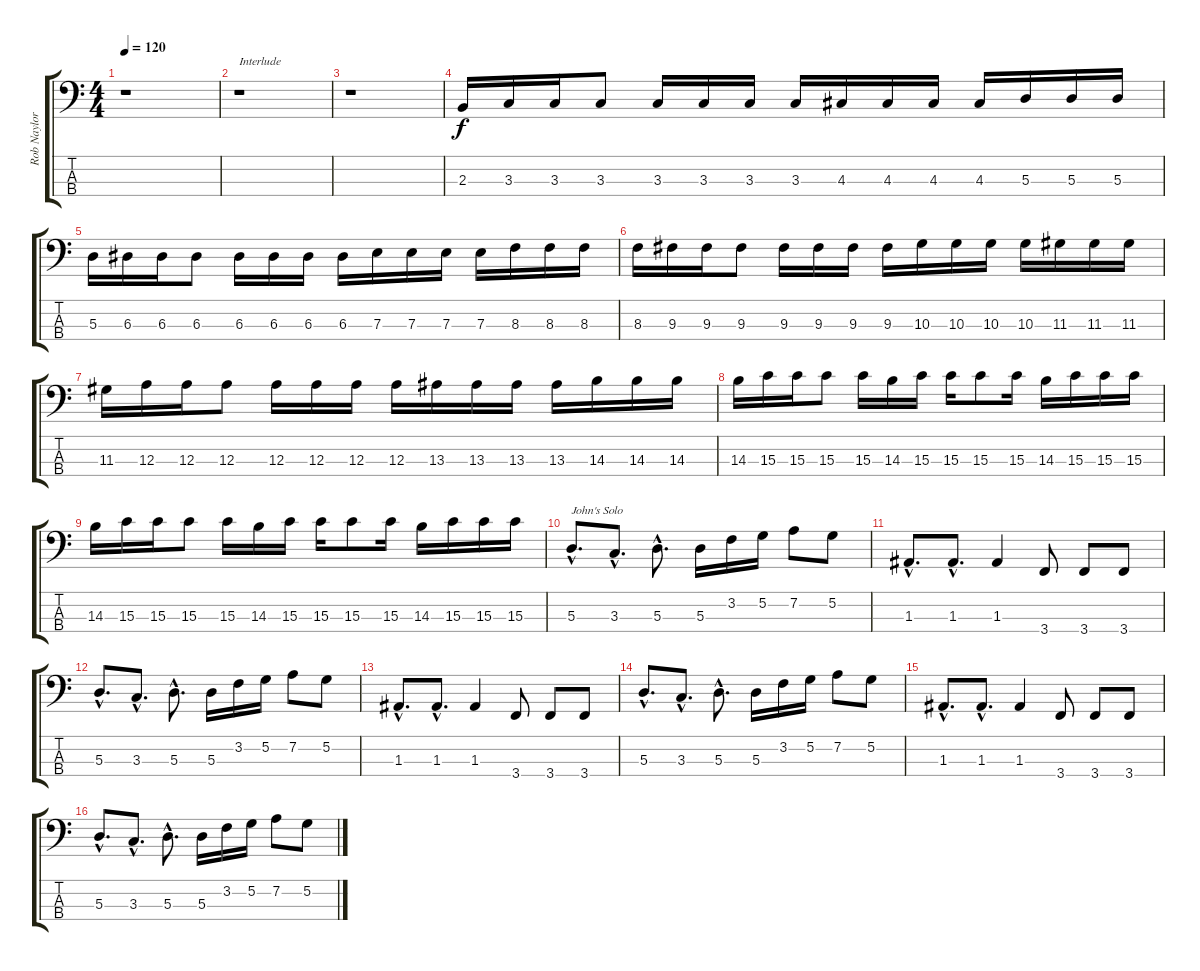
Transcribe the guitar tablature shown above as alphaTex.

\track ("Rob Naylor" "Rob Naylor") {instrument electricbasspick}
\staff {score tabs}
\tuning (G2 D2 A1 D1) {hide}
\ts (4 4)
\tempo 120
\clef f4
\ks c
r.1{dy f} |
r.1{txt "Interlude"} |
r.1 |
2.3.16 3.3.16 3.3.16 3.3.8 3.3.16 3.3.16 3.3.16 3.3.16 4.3.16 4.3.16 4.3.16 4.3.16 5.3.16 5.3.16 5.3.16 |
5.3.16 6.3.16 6.3.16 6.3.8 6.3.16 6.3.16 6.3.16 6.3.16 7.3.16 7.3.16 7.3.16 7.3.16 8.3.16 8.3.16 8.3.16 |
8.3.16 9.3.16 9.3.16 9.3.8 9.3.16 9.3.16 9.3.16 9.3.16 10.3.16 10.3.16 10.3.16 10.3.16 11.3.16 11.3.16 11.3.16 |
11.3.16 12.3.16 12.3.16 12.3.8 12.3.16 12.3.16 12.3.16 12.3.16 13.3.16 13.3.16 13.3.16 13.3.16 14.3.16 14.3.16 14.3.16 |
14.3.16 15.3.16 15.3.16 15.3.8 15.3.16 14.3.16 15.3.16 15.3.16 15.3.8 15.3.16 14.3.16 15.3.16 15.3.16 15.3.16 |
14.3.16 15.3.16 15.3.16 15.3.8 15.3.16 14.3.16 15.3.16 15.3.16 15.3.8 15.3.16 14.3.16 15.3.16 15.3.16 15.3.16 |
5.3{hac}.8{d txt "John's Solo"} 3.3{hac}.8{d} 5.3{hac}.8{d} 5.3.16 3.2.16 5.2.16 7.2.8 5.2.8 |
1.3{hac}.8{d} 1.3{hac}.8{d} 1.3.4 3.4.8 3.4.8 3.4.8 |
5.3{hac}.8{d} 3.3{hac}.8{d} 5.3{hac}.8{d} 5.3.16 3.2.16 5.2.16 7.2.8 5.2.8 |
1.3{hac}.8{d} 1.3{hac}.8{d} 1.3.4 3.4.8 3.4.8 3.4.8 |
5.3{hac}.8{d} 3.3{hac}.8{d} 5.3{hac}.8{d} 5.3.16 3.2.16 5.2.16 7.2.8 5.2.8 |
1.3{hac}.8{d} 1.3{hac}.8{d} 1.3.4 3.4.8 3.4.8 3.4.8 |
5.3{hac}.8{d} 3.3{hac}.8{d} 5.3{hac}.8{d} 5.3.16 3.2.16 5.2.16 7.2.8 5.2.8
